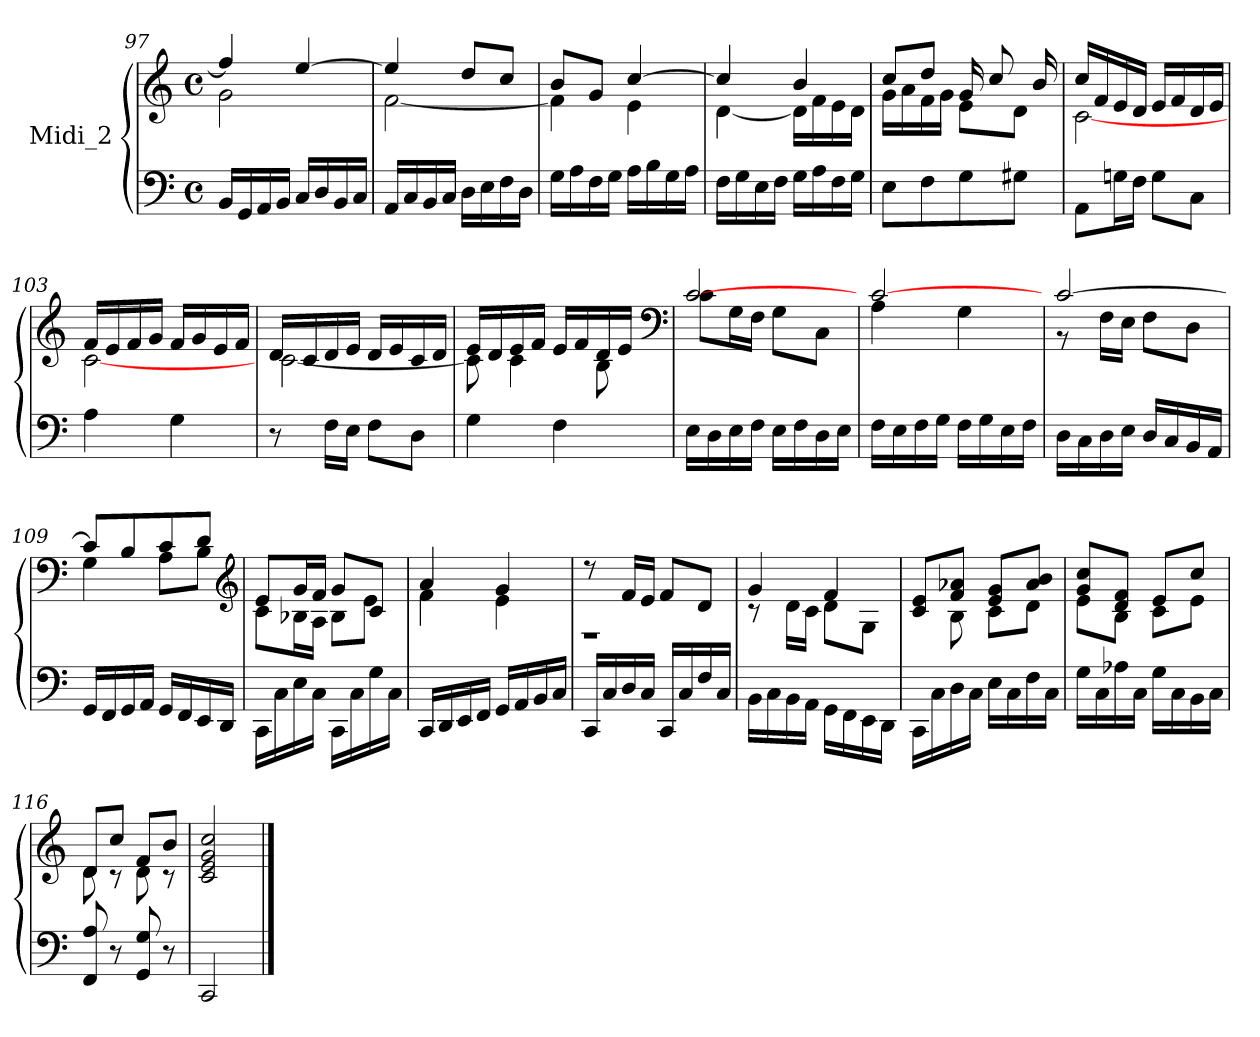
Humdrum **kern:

**kern	**kern
*part1	*part1
*staff2	*staff1
*I"Midi_2	*
*clefF4	*clefG2
*k[]	*k[]
*C:	*C:
*M4/4	*M4/4
*met(c)	*met(c)
=97	=97
*	*^
16BBLL	4ff/]	2g\
16GG	.	.
16AA	.	.
16BBJJ	.	.
16CLL	[4ee/	.
16D	.	.
16BB	.	.
16CJJ	.	.
!!LO:LB:g=z	!!
=98	=98	=98
16AALL	4ee/]	[2f\
16C	.	.
16BB	.	.
16CJJ	.	.
16DLL	8ddL	.
16E	.	.
16F	8ccJ	.
16DJJ	.	.
=99	=99	=99
16GLL	8bL	4f\]
16A	.	.
16F	8gJ	.
16GJJ	.	.
16ALL	[4cc/	4e\
16B	.	.
16G	.	.
16AJJ	.	.
=100	=100	=100
16FLL	4cc/]	[4d\
16G	.	.
16E	.	.
16FJJ	.	.
16GLL	4b/	16d\LL]
16A	.	16f\
16F	.	16e\
16GJJ	.	16d\JJ
=101	=101	=101
8EL	8cc/L	16g\LL
.	.	16a\
8F	8dd/J	16f\
.	.	16g\JJ
8G	16gLL	8e\L
.	8cc	.
8G#XJ	.	8d\J
.	16bJ	.
!!LO:LB:g=z	!!
=102	=102	=102
8AAL	16cc/LL	[2c\
.	16f/	.
16GnL	16e/	.
16FJJ	16d/JJ	.
8GL	16eLL	.
.	16f	.
8CJ	16d	.
.	16eJJ	.
=103	=103	=103
4A	16f/LL	[2c\
.	16e/	.
.	16f/	.
.	16g/JJ	.
4G	16fLL	.
.	16g	.
.	16e	.
.	16fJJ	.
=104	=104	=104
8r	16d/LL	[2c\
.	16c/	.
16FLL	16d/	.
16EJJ	16e/JJ	.
8FL	16dLL	.
.	16e	.
8DJ	16c	.
.	16dJJ	.
=105	=105	=105
4G	16e/LL	8c\]
.	16d/	.
.	16e/	4c\
.	16f/JJ	.
4F	16eLL	.
.	16f	.
.	16d	8B\
.	16eJJ	.
*	*clefF4	*
!!LO:LB:g=z	!!
=106	=106	=106
16ELL	[2c/	8cL
16D	.	.
16E	.	16GL
16FJJ	.	16FJJ
16ELL	.	8G\L
16F	.	.
16D	.	8C\J
16EJJ	.	.
=107	=107	=107
16FLL	[2c/	4A\
16E	.	.
16F	.	.
16GJJ	.	.
16FLL	.	4G\
16G	.	.
16E	.	.
16FJJ	.	.
=108	=108	=108
16DLL	[2c/	8r
16C	.	.
16D	.	16FLL
16EJJ	.	16EJJ
16DLL	.	8F\L
16C	.	.
16BB	.	8D\J
16AAJJ	.	.
=109	=109	=109
16GGLL	8cL]	4G\
16FF	.	.
16GG	8B	.
16AAJJ	.	.
16GGLL	8c	8AL
16FF	.	.
16EE	8dJ	8BJ
16DDJJ	.	.
*	*clefG2	*
!!LO:LB:g=z	!!
=110	=110	=110
16CC\LL	8eL	8cL
16C\	.	.
16E\	16gL	16B-XL
16C\JJ	16fJJ	16AJJ
16CC\LL	8g/L	8B-\L
16C\	.	.
16G\	8c/J	8e\J
16C\JJ	.	.
=111	=111	=111
16CCLL	4a/	4f\
16DD	.	.
16EE	.	.
16FFJJ	.	.
16GGLL	4g/	4e\
16AA	.	.
16BB	.	.
16CJJ	.	.
=112	=112	=112
!	!	!LO:N:vis=1
16CCLL	8r	2r
16C	.	.
16D	16f/LL	.
16CJJ	16e/JJ	.
16CCLL	8f/L	.
16C	.	.
16F	8d/J	.
16CJJ	.	.
=113	=113	=113
16BB/LL	4g/	8r
16C\	.	.
16BB\	.	16d\LL
16AA\JJ	.	16c\JJ
16GG/LL	4f/	8dL
16FF\	.	.
16EE\	.	8GJ
16DD\JJ	.	.
!!LO:LB:g=z	!!
=114	=114	=114
16CC\LL	8c 8eL	8ryy
16C\	.	.
16D\	8f 8a-XJ	8B\
16C\JJ	.	.
16ELL	8e/ 8g/L	8c\L
16C	.	.
16F	8a-/ 8b/J	8d\J
16CJJ	.	.
=115	=115	=115
16GLL	8g/ 8cc/L	8e\L
16C	.	.
16A-X	8d/ 8f/J	8B\J
16CJJ	.	.
16G\LL	8e/L	8c\L
16C\	.	.
16BB\	8cc/J	8e\J
16C\JJ	.	.
=116	=116	=116
8FF 8A	8dL	8d\
8r	8ccJ	8r
8GG 8G	8f/L	8d\
8r	8b/J	8r
=117	=117	=117
!	!	!LO:N:vis=1
2CC	2c/ 2e/ 2g/ 2cc/	2ryy
*	*v	*v
==	==
*-	*-
